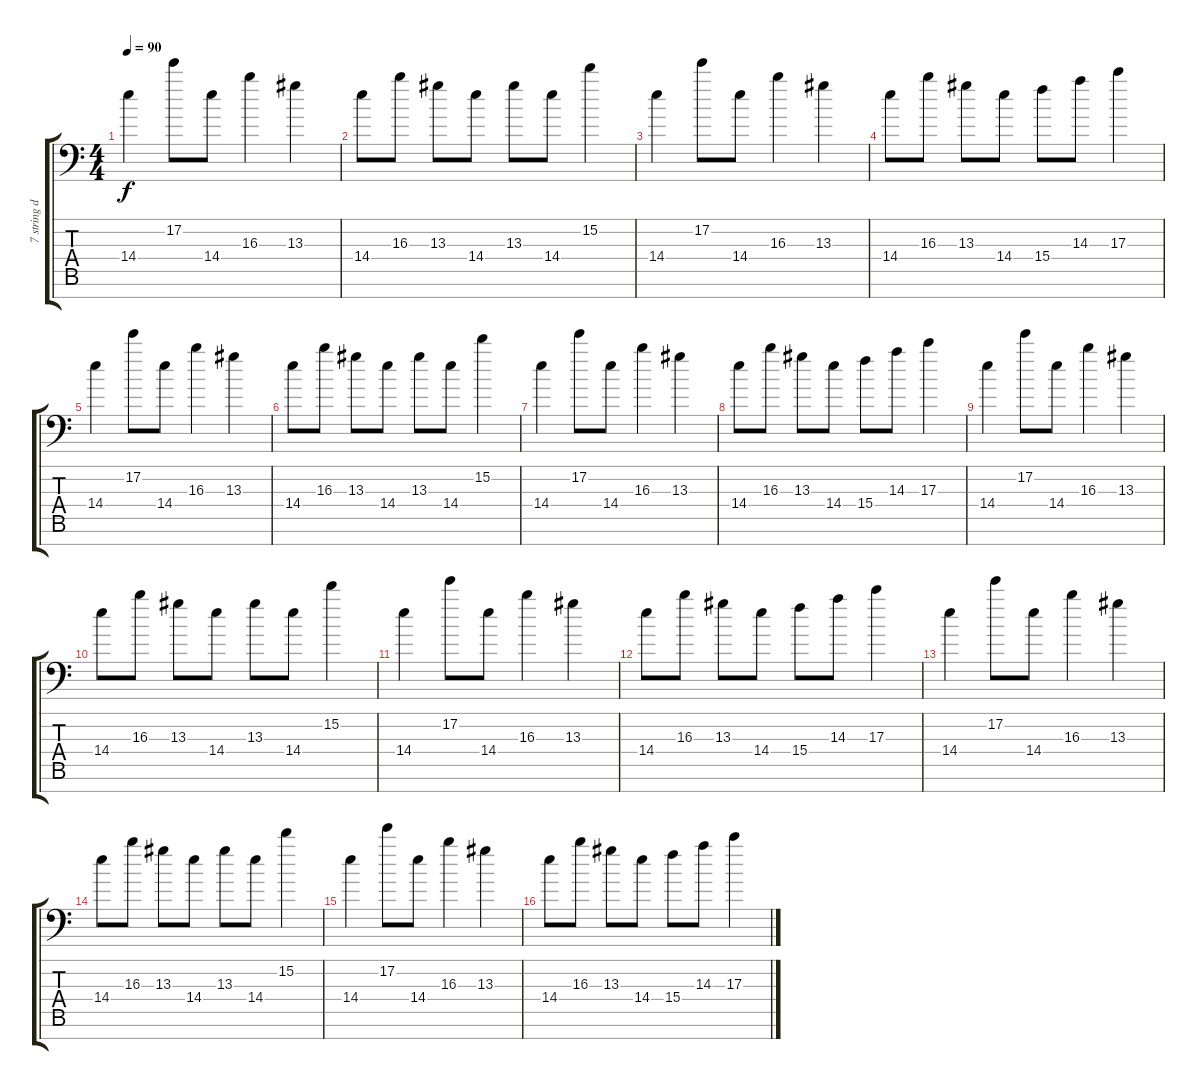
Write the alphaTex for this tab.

\track ("7 string drop A" "7 string d") {instrument electricguitarclean}
\staff {score tabs}
\tuning (E4 B3 G3 D3 A2 E2 A1) {hide}
\ts (4 4)
\tempo 90
\clef f4
\ks c
14.4.4{dy f} 17.2.8 14.4.8 16.3.4 13.3.4 |
14.4.8 16.3.8 13.3.8 14.4.8 13.3.8 14.4.8 15.2.4 |
14.4.4 17.2.8 14.4.8 16.3.4 13.3.4 |
14.4.8 16.3.8 13.3.8 14.4.8 15.4.8 14.3.8 17.3.4 |
14.4.4 17.2.8 14.4.8 16.3.4 13.3.4 |
14.4.8 16.3.8 13.3.8 14.4.8 13.3.8 14.4.8 15.2.4 |
14.4.4 17.2.8 14.4.8 16.3.4 13.3.4 |
14.4.8 16.3.8 13.3.8 14.4.8 15.4.8 14.3.8 17.3.4 |
14.4.4 17.2.8 14.4.8 16.3.4 13.3.4 |
14.4.8 16.3.8 13.3.8 14.4.8 13.3.8 14.4.8 15.2.4 |
14.4.4 17.2.8 14.4.8 16.3.4 13.3.4 |
14.4.8 16.3.8 13.3.8 14.4.8 15.4.8 14.3.8 17.3.4 |
14.4.4 17.2.8 14.4.8 16.3.4 13.3.4 |
14.4.8 16.3.8 13.3.8 14.4.8 13.3.8 14.4.8 15.2.4 |
14.4.4 17.2.8 14.4.8 16.3.4 13.3.4 |
14.4.8 16.3.8 13.3.8 14.4.8 15.4.8 14.3.8 17.3.4
